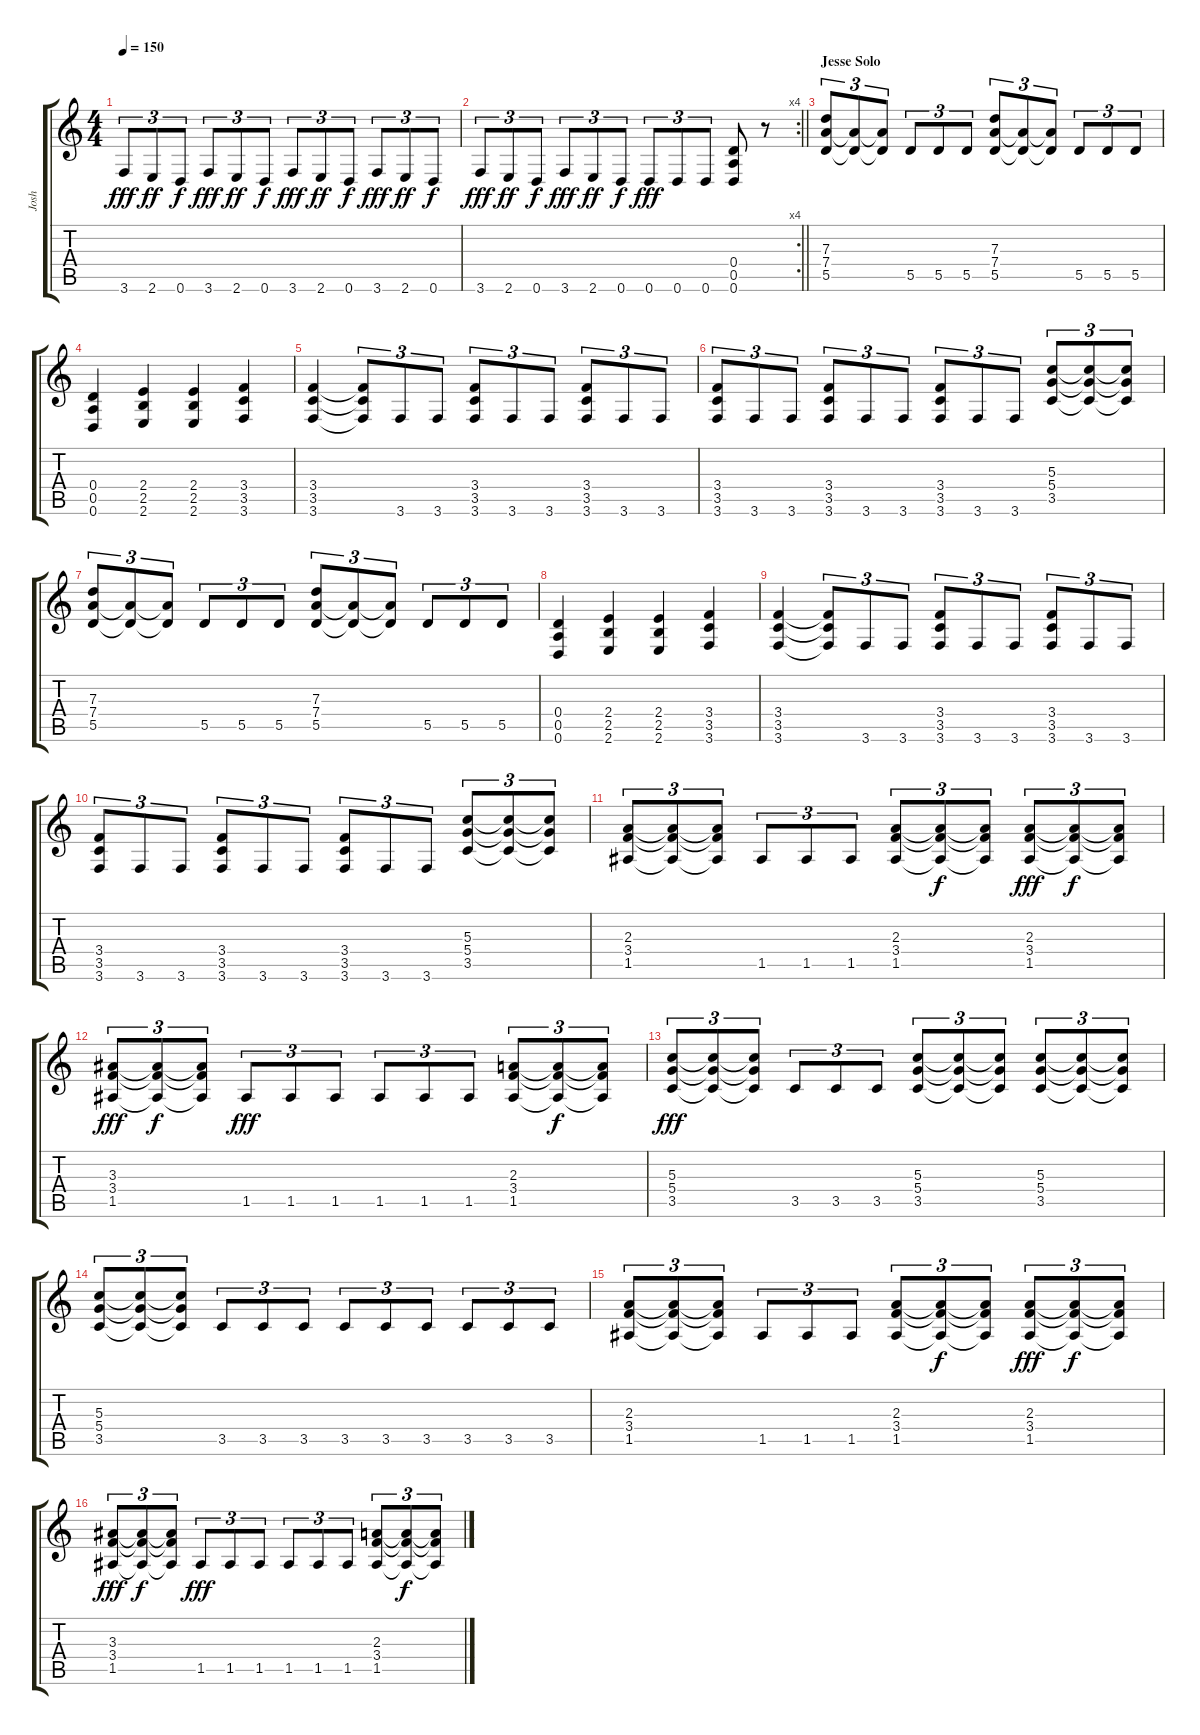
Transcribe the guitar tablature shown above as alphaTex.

\track ("Josh" "Josh") {instrument overdrivenguitar}
\staff {score tabs}
\tuning (E4 B3 G3 D3 A2 D2) {hide}
\ts (4 4)
\tempo 150
\clef g2
\ks c
3.6.8{tu (3 2) dy fff} 2.6.8{tu (3 2) dy ff} 0.6.8{tu (3 2) dy f} 3.6.8{tu (3 2) dy fff} 2.6.8{tu (3 2) dy ff} 0.6.8{tu (3 2) dy f} 3.6.8{tu (3 2) dy fff} 2.6.8{tu (3 2) dy ff} 0.6.8{tu (3 2) dy f} 3.6.8{tu (3 2) dy fff} 2.6.8{tu (3 2) dy ff} 0.6.8{tu (3 2) dy f} |
\rc 4
\barLineRight lightlight
3.6.8{tu (3 2) dy fff} 2.6.8{tu (3 2) dy ff} 0.6.8{tu (3 2) dy f} 3.6.8{tu (3 2) dy fff} 2.6.8{tu (3 2) dy ff} 0.6.8{tu (3 2) dy f} 0.6.8{tu (3 2) dy fff} 0.6.8{tu (3 2)} 0.6.8{tu (3 2)} (0.4 0.5 0.6).8 r.8 |
\section ("" "Jesse Solo")
(7.3 7.4 5.5).8{tu (3 2)} (7.4{t} 5.5{t}).8{tu (3 2)} (7.4{t} 5.5{t}).8{tu (3 2)} 5.5.8{tu (3 2)} 5.5.8{tu (3 2)} 5.5.8{tu (3 2)} (7.3 7.4 5.5).8{tu (3 2)} (7.4{t} 5.5{t}).8{tu (3 2)} (7.4{t} 5.5{t}).8{tu (3 2)} 5.5.8{tu (3 2)} 5.5.8{tu (3 2)} 5.5.8{tu (3 2)} |
(0.4 0.5 0.6).4 (2.4 2.5 2.6).4 (2.4 2.5 2.6).4 (3.4 3.5 3.6).4 |
(3.4 3.5 3.6).4 (3.4{t} 3.5{t} 3.6{t}).8{tu (3 2)} 3.6.8{tu (3 2)} 3.6.8{tu (3 2)} (3.4 3.5 3.6).8{tu (3 2)} 3.6.8{tu (3 2)} 3.6.8{tu (3 2)} (3.4 3.5 3.6).8{tu (3 2)} 3.6.8{tu (3 2)} 3.6.8{tu (3 2)} |
(3.4 3.5 3.6).8{tu (3 2)} 3.6.8{tu (3 2)} 3.6.8{tu (3 2)} (3.4 3.5 3.6).8{tu (3 2)} 3.6.8{tu (3 2)} 3.6.8{tu (3 2)} (3.4 3.5 3.6).8{tu (3 2)} 3.6.8{tu (3 2)} 3.6.8{tu (3 2)} (5.3 5.4 3.5).8{tu (3 2)} (5.3{t} 5.4{t} 3.5{t}).8{tu (3 2)} (5.3{t} 5.4{t} 3.5{t}).8{tu (3 2)} |
(7.3 7.4 5.5).8{tu (3 2)} (7.4{t} 5.5{t}).8{tu (3 2)} (7.4{t} 5.5{t}).8{tu (3 2)} 5.5.8{tu (3 2)} 5.5.8{tu (3 2)} 5.5.8{tu (3 2)} (7.3 7.4 5.5).8{tu (3 2)} (7.4{t} 5.5{t}).8{tu (3 2)} (7.4{t} 5.5{t}).8{tu (3 2)} 5.5.8{tu (3 2)} 5.5.8{tu (3 2)} 5.5.8{tu (3 2)} |
(0.4 0.5 0.6).4 (2.4 2.5 2.6).4 (2.4 2.5 2.6).4 (3.4 3.5 3.6).4 |
(3.4 3.5 3.6).4 (3.4{t} 3.5{t} 3.6{t}).8{tu (3 2)} 3.6.8{tu (3 2)} 3.6.8{tu (3 2)} (3.4 3.5 3.6).8{tu (3 2)} 3.6.8{tu (3 2)} 3.6.8{tu (3 2)} (3.4 3.5 3.6).8{tu (3 2)} 3.6.8{tu (3 2)} 3.6.8{tu (3 2)} |
(3.4 3.5 3.6).8{tu (3 2)} 3.6.8{tu (3 2)} 3.6.8{tu (3 2)} (3.4 3.5 3.6).8{tu (3 2)} 3.6.8{tu (3 2)} 3.6.8{tu (3 2)} (3.4 3.5 3.6).8{tu (3 2)} 3.6.8{tu (3 2)} 3.6.8{tu (3 2)} (5.3 5.4 3.5).8{tu (3 2)} (5.3{t} 5.4{t} 3.5{t}).8{tu (3 2)} (5.3{t} 5.4{t} 3.5{t}).8{tu (3 2)} |
(2.3 3.4 1.5).8{tu (3 2)} (2.3{t} 3.4{t} 1.5{t}).8{tu (3 2)} (2.3{t} 3.4{t} 1.5{t}).8{tu (3 2)} 1.5.8{tu (3 2)} 1.5.8{tu (3 2)} 1.5.8{tu (3 2)} (2.3 3.4 1.5).8{tu (3 2)} (2.3{t} 3.4{t} 1.5{t}).8{tu (3 2) dy f} (2.3{t} 3.4{t} 1.5{t}).8{tu (3 2)} (2.3 3.4 1.5).8{tu (3 2) dy fff} (2.3{t} 3.4{t} 1.5{t}).8{tu (3 2) dy f} (2.3{t} 3.4{t} 1.5{t}).8{tu (3 2)} |
(3.3 3.4 1.5).8{tu (3 2) dy fff} (3.3{t} 3.4{t} 1.5{t}).8{tu (3 2) dy f} (3.3{t} 3.4{t} 1.5{t}).8{tu (3 2)} 1.5.8{tu (3 2) dy fff} 1.5.8{tu (3 2)} 1.5.8{tu (3 2)} 1.5.8{tu (3 2)} 1.5.8{tu (3 2)} 1.5.8{tu (3 2)} (2.3 3.4 1.5).8{tu (3 2)} (2.3{t} 3.4{t} 1.5{t}).8{tu (3 2) dy f} (2.3{t} 3.4{t} 1.5{t}).8{tu (3 2)} |
(5.3 5.4 3.5).8{tu (3 2) dy fff} (5.3{t} 5.4{t} 3.5{t}).8{tu (3 2)} (5.3{t} 5.4{t} 3.5{t}).8{tu (3 2)} 3.5.8{tu (3 2)} 3.5.8{tu (3 2)} 3.5.8{tu (3 2)} (5.3 5.4 3.5).8{tu (3 2)} (5.3{t} 5.4{t} 3.5{t}).8{tu (3 2)} (5.3{t} 5.4{t} 3.5{t}).8{tu (3 2)} (5.3 5.4 3.5).8{tu (3 2)} (5.3{t} 5.4{t} 3.5{t}).8{tu (3 2)} (5.3{t} 5.4{t} 3.5{t}).8{tu (3 2)} |
(5.3 5.4 3.5).8{tu (3 2)} (5.3{t} 5.4{t} 3.5{t}).8{tu (3 2)} (5.3{t} 5.4{t} 3.5{t}).8{tu (3 2)} 3.5.8{tu (3 2)} 3.5.8{tu (3 2)} 3.5.8{tu (3 2)} 3.5.8{tu (3 2)} 3.5.8{tu (3 2)} 3.5.8{tu (3 2)} 3.5.8{tu (3 2)} 3.5.8{tu (3 2)} 3.5.8{tu (3 2)} |
(2.3 3.4 1.5).8{tu (3 2)} (2.3{t} 3.4{t} 1.5{t}).8{tu (3 2)} (2.3{t} 3.4{t} 1.5{t}).8{tu (3 2)} 1.5.8{tu (3 2)} 1.5.8{tu (3 2)} 1.5.8{tu (3 2)} (2.3 3.4 1.5).8{tu (3 2)} (2.3{t} 3.4{t} 1.5{t}).8{tu (3 2) dy f} (2.3{t} 3.4{t} 1.5{t}).8{tu (3 2)} (2.3 3.4 1.5).8{tu (3 2) dy fff} (2.3{t} 3.4{t} 1.5{t}).8{tu (3 2) dy f} (2.3{t} 3.4{t} 1.5{t}).8{tu (3 2)} |
(3.3 3.4 1.5).8{tu (3 2) dy fff} (3.3{t} 3.4{t} 1.5{t}).8{tu (3 2) dy f} (3.3{t} 3.4{t} 1.5{t}).8{tu (3 2)} 1.5.8{tu (3 2) dy fff} 1.5.8{tu (3 2)} 1.5.8{tu (3 2)} 1.5.8{tu (3 2)} 1.5.8{tu (3 2)} 1.5.8{tu (3 2)} (2.3 3.4 1.5).8{tu (3 2)} (2.3{t} 3.4{t} 1.5{t}).8{tu (3 2) dy f} (2.3{t} 3.4{t} 1.5{t}).8{tu (3 2)}
